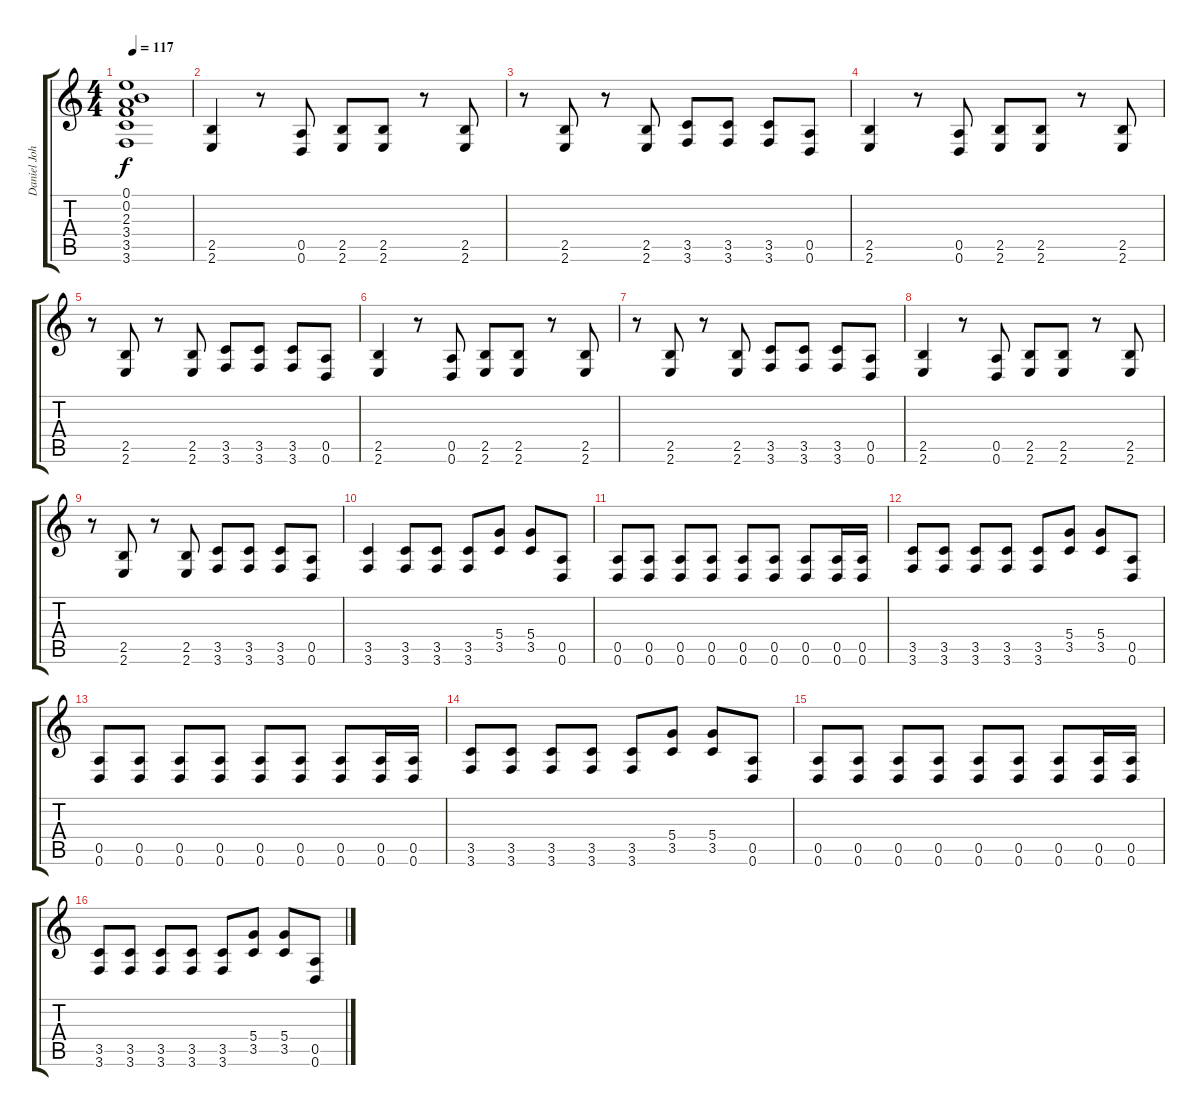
\track ("Daniel Johns" "Daniel Joh") {instrument distortionguitar}
\staff {score tabs}
\tuning (E4 B3 G3 D3 A2 D2) {hide}
\ts (4 4)
\tempo 117
\clef g2
\ks c
(0.1{t} 0.2{t} 2.3{t} 3.4{t} 3.5{t} 3.6{t}).1{dy f} |
(2.5 2.6).4 r.8 (0.5 0.6).8 (2.5 2.6).8 (2.5 2.6).8 r.8 (2.5 2.6).8 |
r.8 (2.5 2.6).8 r.8 (2.5 2.6).8 (3.5 3.6).8 (3.5 3.6).8 (3.5 3.6).8 (0.5 0.6).8 |
(2.5 2.6).4 r.8 (0.5 0.6).8 (2.5 2.6).8 (2.5 2.6).8 r.8 (2.5 2.6).8 |
r.8 (2.5 2.6).8 r.8 (2.5 2.6).8 (3.5 3.6).8 (3.5 3.6).8 (3.5 3.6).8 (0.5 0.6).8 |
(2.5 2.6).4 r.8 (0.5 0.6).8 (2.5 2.6).8 (2.5 2.6).8 r.8 (2.5 2.6).8 |
r.8 (2.5 2.6).8 r.8 (2.5 2.6).8 (3.5 3.6).8 (3.5 3.6).8 (3.5 3.6).8 (0.5 0.6).8 |
(2.5 2.6).4 r.8 (0.5 0.6).8 (2.5 2.6).8 (2.5 2.6).8 r.8 (2.5 2.6).8 |
r.8 (2.5 2.6).8 r.8 (2.5 2.6).8 (3.5 3.6).8 (3.5 3.6).8 (3.5 3.6).8 (0.5 0.6).8 |
(3.5 3.6).4 (3.5 3.6).8 (3.5 3.6).8 (3.5 3.6).8 (5.4 3.5).8 (5.4 3.5).8 (0.5 0.6).8 |
(0.5 0.6).8 (0.5 0.6).8 (0.5 0.6).8 (0.5 0.6).8 (0.5 0.6).8 (0.5 0.6).8 (0.5 0.6).8 (0.5 0.6).16 (0.5 0.6).16 |
(3.5 3.6).8 (3.5 3.6).8 (3.5 3.6).8 (3.5 3.6).8 (3.5 3.6).8 (5.4 3.5).8 (5.4 3.5).8 (0.5 0.6).8 |
(0.5 0.6).8 (0.5 0.6).8 (0.5 0.6).8 (0.5 0.6).8 (0.5 0.6).8 (0.5 0.6).8 (0.5 0.6).8 (0.5 0.6).16 (0.5 0.6).16 |
(3.5 3.6).8 (3.5 3.6).8 (3.5 3.6).8 (3.5 3.6).8 (3.5 3.6).8 (5.4 3.5).8 (5.4 3.5).8 (0.5 0.6).8 |
(0.5 0.6).8 (0.5 0.6).8 (0.5 0.6).8 (0.5 0.6).8 (0.5 0.6).8 (0.5 0.6).8 (0.5 0.6).8 (0.5 0.6).16 (0.5 0.6).16 |
(3.5 3.6).8 (3.5 3.6).8 (3.5 3.6).8 (3.5 3.6).8 (3.5 3.6).8 (5.4 3.5).8 (5.4 3.5).8 (0.5 0.6).8
